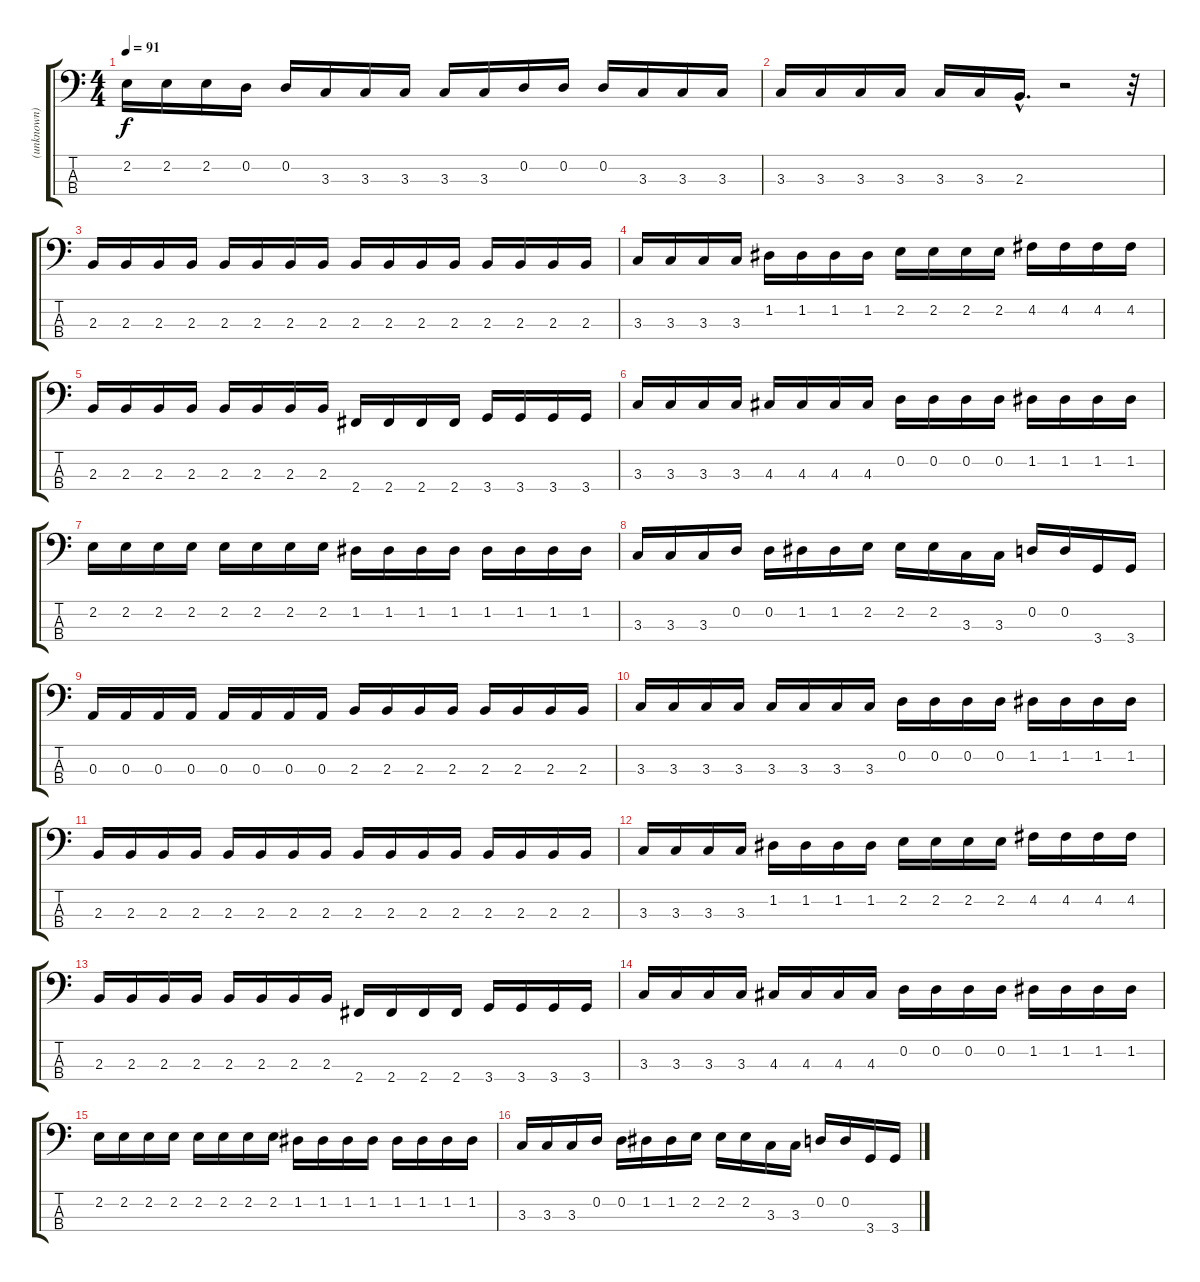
\track ("(unknown) Bass" "(unknown) ") {instrument electricbasspick}
\staff {score tabs}
\tuning (G2 D2 A1 E1) {hide}
\ts (4 4)
\tempo 91
\clef f4
\ks c
2.2.16{dy f} 2.2.16 2.2.16 0.2.16 0.2.16 3.3.16 3.3.16 3.3.16 3.3.16 3.3.16 0.2.16 0.2.16 0.2.16 3.3.16 3.3.16 3.3.16 |
3.3.16 3.3.16 3.3.16 3.3.16 3.3.16 3.3.16 2.3{hac}.16{d} r.2 r.32 |
2.3.16 2.3.16 2.3.16 2.3.16 2.3.16 2.3.16 2.3.16 2.3.16 2.3.16 2.3.16 2.3.16 2.3.16 2.3.16 2.3.16 2.3.16 2.3.16 |
3.3.16 3.3.16 3.3.16 3.3.16 1.2.16 1.2.16 1.2.16 1.2.16 2.2.16 2.2.16 2.2.16 2.2.16 4.2.16 4.2.16 4.2.16 4.2.16 |
2.3.16 2.3.16 2.3.16 2.3.16 2.3.16 2.3.16 2.3.16 2.3.16 2.4.16 2.4.16 2.4.16 2.4.16 3.4.16 3.4.16 3.4.16 3.4.16 |
3.3.16 3.3.16 3.3.16 3.3.16 4.3.16 4.3.16 4.3.16 4.3.16 0.2.16 0.2.16 0.2.16 0.2.16 1.2.16 1.2.16 1.2.16 1.2.16 |
2.2.16 2.2.16 2.2.16 2.2.16 2.2.16 2.2.16 2.2.16 2.2.16 1.2.16 1.2.16 1.2.16 1.2.16 1.2.16 1.2.16 1.2.16 1.2.16 |
3.3.16 3.3.16 3.3.16 0.2.16 0.2.16 1.2.16 1.2.16 2.2.16 2.2.16 2.2.16 3.3.16 3.3.16 0.2.16 0.2.16 3.4.16 3.4.16 |
0.3.16 0.3.16 0.3.16 0.3.16 0.3.16 0.3.16 0.3.16 0.3.16 2.3.16 2.3.16 2.3.16 2.3.16 2.3.16 2.3.16 2.3.16 2.3.16 |
3.3.16 3.3.16 3.3.16 3.3.16 3.3.16 3.3.16 3.3.16 3.3.16 0.2.16 0.2.16 0.2.16 0.2.16 1.2.16 1.2.16 1.2.16 1.2.16 |
2.3.16 2.3.16 2.3.16 2.3.16 2.3.16 2.3.16 2.3.16 2.3.16 2.3.16 2.3.16 2.3.16 2.3.16 2.3.16 2.3.16 2.3.16 2.3.16 |
3.3.16 3.3.16 3.3.16 3.3.16 1.2.16 1.2.16 1.2.16 1.2.16 2.2.16 2.2.16 2.2.16 2.2.16 4.2.16 4.2.16 4.2.16 4.2.16 |
2.3.16 2.3.16 2.3.16 2.3.16 2.3.16 2.3.16 2.3.16 2.3.16 2.4.16 2.4.16 2.4.16 2.4.16 3.4.16 3.4.16 3.4.16 3.4.16 |
3.3.16 3.3.16 3.3.16 3.3.16 4.3.16 4.3.16 4.3.16 4.3.16 0.2.16 0.2.16 0.2.16 0.2.16 1.2.16 1.2.16 1.2.16 1.2.16 |
2.2.16 2.2.16 2.2.16 2.2.16 2.2.16 2.2.16 2.2.16 2.2.16 1.2.16 1.2.16 1.2.16 1.2.16 1.2.16 1.2.16 1.2.16 1.2.16 |
3.3.16 3.3.16 3.3.16 0.2.16 0.2.16 1.2.16 1.2.16 2.2.16 2.2.16 2.2.16 3.3.16 3.3.16 0.2.16 0.2.16 3.4.16 3.4.16
